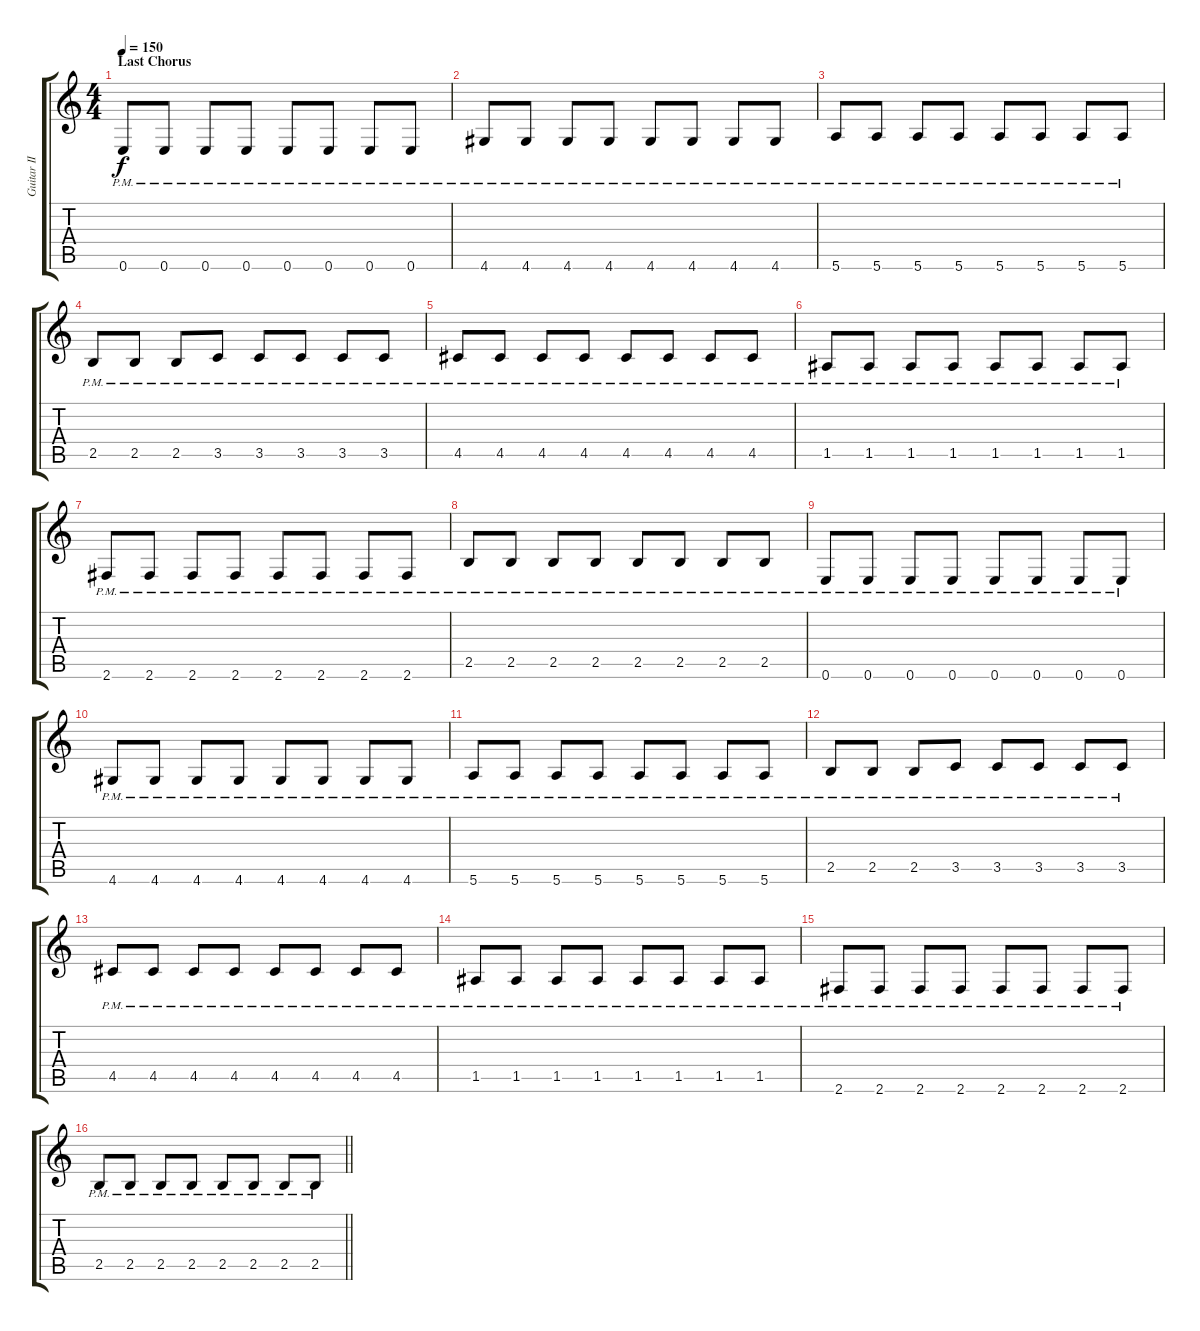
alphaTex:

\track ("Guitar II" "Guitar II") {instrument distortionguitar}
\staff {score tabs}
\tuning (E4 B3 G3 D3 A2 E2) {hide}
\ts (4 4)
\section ("" "Last Chorus")
\tempo 150
\clef g2
\ks c
0.6{pm}.8{dy f balance 13} 0.6{pm}.8 0.6{pm}.8 0.6{pm}.8 0.6{pm}.8 0.6{pm}.8 0.6{pm}.8 0.6{pm}.8 |
4.6{pm}.8 4.6{pm}.8 4.6{pm}.8 4.6{pm}.8 4.6{pm}.8 4.6{pm}.8 4.6{pm}.8 4.6{pm}.8 |
5.6{pm}.8 5.6{pm}.8 5.6{pm}.8 5.6{pm}.8 5.6{pm}.8 5.6{pm}.8 5.6{pm}.8 5.6{pm}.8 |
2.5{pm}.8 2.5{pm}.8 2.5{pm}.8 3.5{pm}.8 3.5{pm}.8 3.5{pm}.8 3.5{pm}.8 3.5{pm}.8 |
4.5{pm}.8 4.5{pm}.8 4.5{pm}.8 4.5{pm}.8 4.5{pm}.8 4.5{pm}.8 4.5{pm}.8 4.5{pm}.8 |
1.5{pm}.8 1.5{pm}.8 1.5{pm}.8 1.5{pm}.8 1.5{pm}.8 1.5{pm}.8 1.5{pm}.8 1.5{pm}.8 |
2.6{pm}.8 2.6{pm}.8 2.6{pm}.8 2.6{pm}.8 2.6{pm}.8 2.6{pm}.8 2.6{pm}.8 2.6{pm}.8 |
2.5{pm}.8 2.5{pm}.8 2.5{pm}.8 2.5{pm}.8 2.5{pm}.8 2.5{pm}.8 2.5{pm}.8 2.5{pm}.8 |
0.6{pm}.8 0.6{pm}.8 0.6{pm}.8 0.6{pm}.8 0.6{pm}.8 0.6{pm}.8 0.6{pm}.8 0.6{pm}.8 |
4.6{pm}.8 4.6{pm}.8 4.6{pm}.8 4.6{pm}.8 4.6{pm}.8 4.6{pm}.8 4.6{pm}.8 4.6{pm}.8 |
5.6{pm}.8 5.6{pm}.8 5.6{pm}.8 5.6{pm}.8 5.6{pm}.8 5.6{pm}.8 5.6{pm}.8 5.6{pm}.8 |
2.5{pm}.8 2.5{pm}.8 2.5{pm}.8 3.5{pm}.8 3.5{pm}.8 3.5{pm}.8 3.5{pm}.8 3.5{pm}.8 |
4.5{pm}.8 4.5{pm}.8 4.5{pm}.8 4.5{pm}.8 4.5{pm}.8 4.5{pm}.8 4.5{pm}.8 4.5{pm}.8 |
1.5{pm}.8 1.5{pm}.8 1.5{pm}.8 1.5{pm}.8 1.5{pm}.8 1.5{pm}.8 1.5{pm}.8 1.5{pm}.8 |
2.6{pm}.8 2.6{pm}.8 2.6{pm}.8 2.6{pm}.8 2.6{pm}.8 2.6{pm}.8 2.6{pm}.8 2.6{pm}.8 |
\barLineRight lightlight
2.5{pm}.8 2.5{pm}.8 2.5{pm}.8 2.5{pm}.8 2.5{pm}.8 2.5{pm}.8 2.5{pm}.8 2.5{pm}.8
